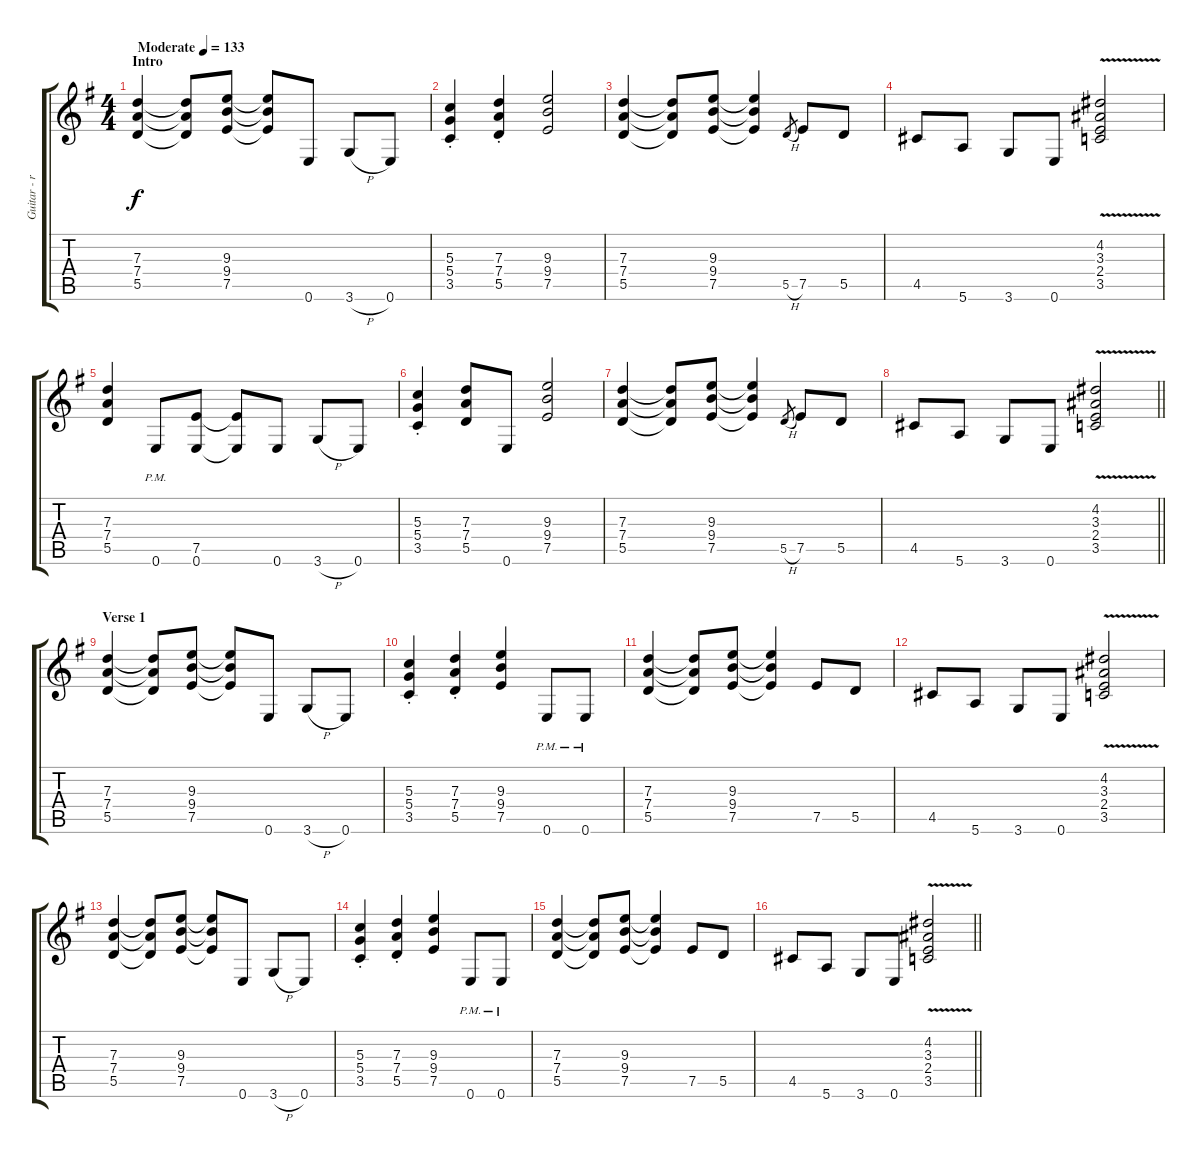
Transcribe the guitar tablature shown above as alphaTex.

\track ("Guitar - right" "Guitar - r") {instrument overdrivenguitar}
\staff {score tabs}
\tuning (E4 B3 G3 D3 A2 E2) {hide}
\ts (4 4)
\section ("" "Intro")
\tempo (133 "Moderate")
\clef g2
\ks g
(7.3 7.4 5.5).4{dy f instrument overdrivenguitar} (7.3{t} 7.4{t} 5.5{t}).8 (9.3 9.4 7.5).8 (9.3{t} 9.4{t} 7.5{t}).8 0.6.8 3.6{h}.8 0.6.8 |
(5.3{st} 5.4{st} 3.5{st}).4 (7.3{st} 7.4{st} 5.5{st}).4 (9.3 9.4 7.5).2 |
(7.3 7.4 5.5).4 (7.3{t} 7.4{t} 5.5{t}).8 (9.3 9.4 7.5).8 (9.3{t} 9.4{t} 7.5{t}).4 5.5{h}.8{gr} 7.5.8 5.5.8 |
4.5.8 5.6.8 3.6.8 0.6.8 (4.2{v} 3.3{v} 2.4{v} 3.5{v}).2 |
(7.3 7.4 5.5).4 0.6{pm}.8 (7.5 0.6).8 (7.5{t} 0.6{t}).8 0.6.8 3.6{h}.8 0.6.8 |
(5.3{st} 5.4{st} 3.5{st}).4 (7.3 7.4 5.5).8 0.6.8 (9.3 9.4 7.5).2 |
(7.3 7.4 5.5).4 (7.3{t} 7.4{t} 5.5{t}).8 (9.3 9.4 7.5).8 (9.3{t} 9.4{t} 7.5{t}).4 5.5{h}.8{gr} 7.5.8 5.5.8 |
\barLineRight lightlight
4.5.8 5.6.8 3.6.8 0.6.8 (4.2{v} 3.3{v} 2.4{v} 3.5{v}).2 |
\section ("" "Verse 1")
(7.3 7.4 5.5).4 (7.3{t} 7.4{t} 5.5{t}).8 (9.3 9.4 7.5).8 (9.3{t} 9.4{t} 7.5{t}).8 0.6.8 3.6{h}.8 0.6.8 |
(5.3{st} 5.4{st} 3.5{st}).4 (7.3{st} 7.4{st} 5.5{st}).4 (9.3 9.4 7.5).4 0.6{pm}.8 0.6{pm}.8 |
(7.3 7.4 5.5).4 (7.3{t} 7.4{t} 5.5{t}).8 (9.3 9.4 7.5).8 (9.3{t} 9.4{t} 7.5{t}).4 7.5.8 5.5.8 |
4.5.8 5.6.8 3.6.8 0.6.8 (4.2{v} 3.3{v} 2.4{v} 3.5{v}).2 |
(7.3 7.4 5.5).4 (7.3{t} 7.4{t} 5.5{t}).8 (9.3 9.4 7.5).8 (9.3{t} 9.4{t} 7.5{t}).8 0.6.8 3.6{h}.8 0.6.8 |
(5.3{st} 5.4{st} 3.5{st}).4 (7.3{st} 7.4{st} 5.5{st}).4 (9.3 9.4 7.5).4 0.6{pm}.8 0.6{pm}.8 |
(7.3 7.4 5.5).4 (7.3{t} 7.4{t} 5.5{t}).8 (9.3 9.4 7.5).8 (9.3{t} 9.4{t} 7.5{t}).4 7.5.8 5.5.8 |
\barLineRight lightlight
4.5.8 5.6.8 3.6.8 0.6.8 (4.2{v} 3.3{v} 2.4{v} 3.5{v}).2
